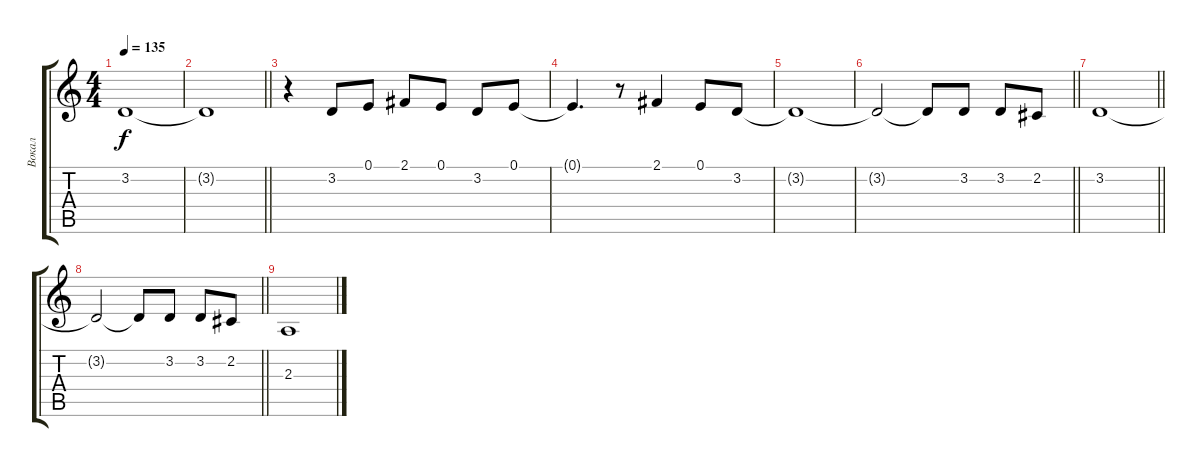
\track ("Вокал" "Вокал") {instrument lead2sawtooth}
\staff {score tabs}
\tuning (E4 B3 G3 D3 A2 E2) {hide}
\ts (4 4)
\tempo 135
\clef g2
\ks c
3.2{t}.1{dy f} |
\barLineRight lightlight
3.2{t}.1 |
r.4 3.2.8 0.1.8 2.1.8 0.1.8 3.2.8 0.1.8 |
0.1{t}.4{d} r.8 2.1.4 0.1.8 3.2.8 |
3.2{t}.1 |
\barLineRight lightlight
3.2{t}.2 3.2{t}.8 3.2.8 3.2.8 2.2.8 |
\barLineRight lightlight
3.2.1 |
\barLineRight lightlight
3.2{t}.2 3.2{t}.8 3.2.8 3.2.8 2.2.8 |
2.3.1{volume 2}
